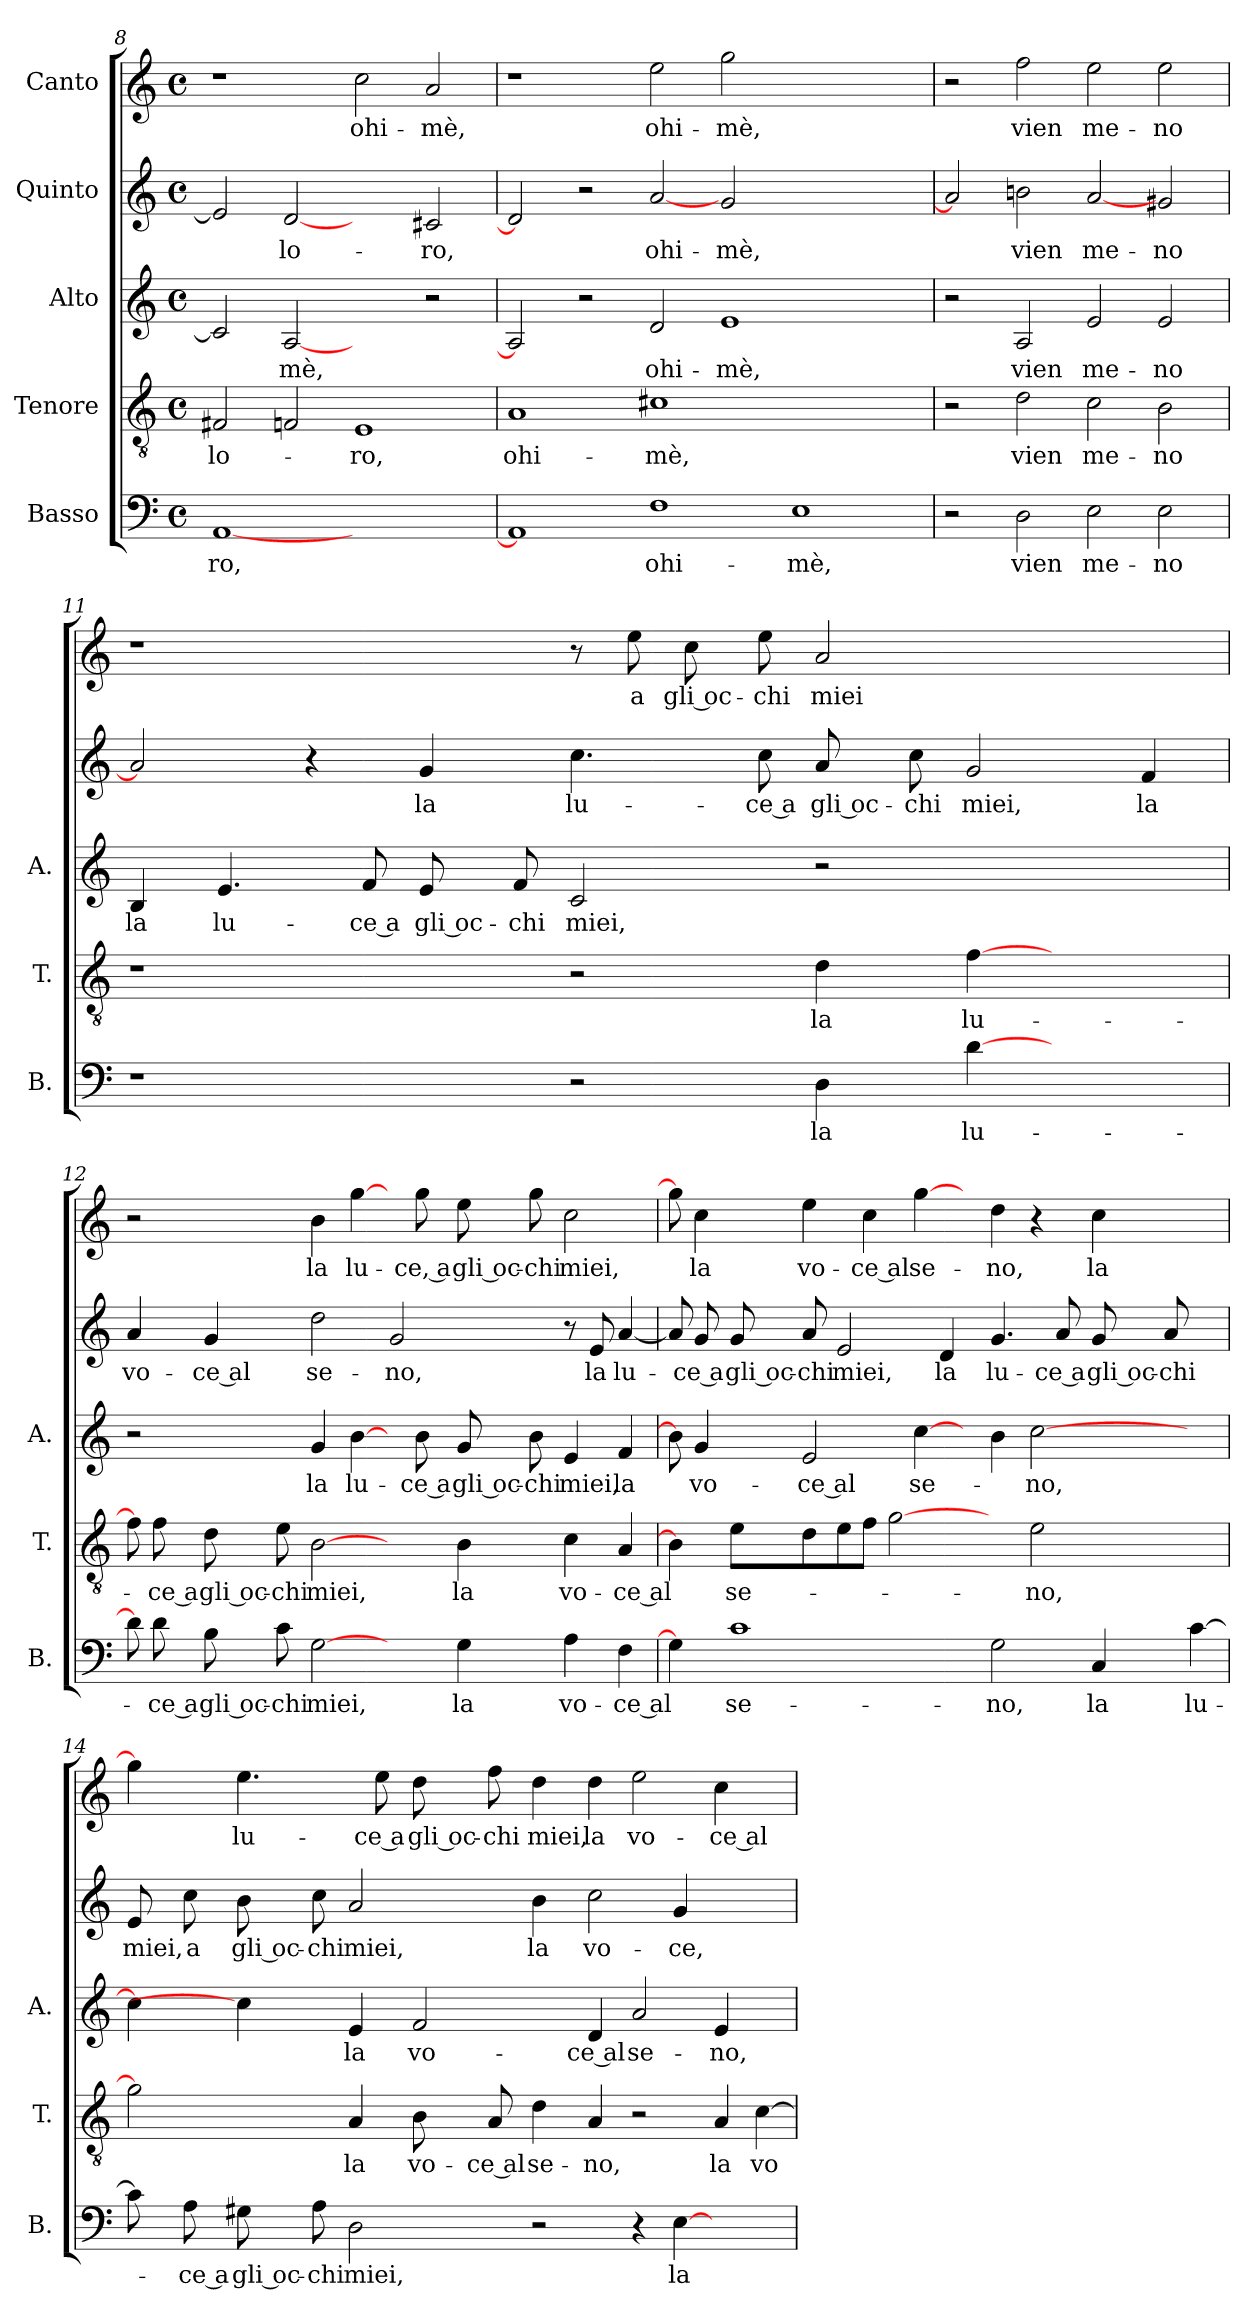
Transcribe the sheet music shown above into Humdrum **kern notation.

**kern	**text	**kern	**text	**kern	**text	**kern	**text	**kern	**text
*part5	*part5	*part4	*part4	*part3	*part3	*part2	*part2	*part1	*part1
*staff5	*staff5	*staff4	*staff4	*staff3	*staff3	*staff2	*staff2	*staff1	*staff1
*I"Basso	*	*I"Tenore	*	*I"Alto	*	*I"Quinto	*	*I"Canto	*
*I'B.	*	*I'T.	*	*I'A.	*	*	*	*	*
*clefF4	*	*clefGv2	*	*clefG2	*	*clefG2	*	*clefG2	*
*k[]	*	*k[]	*	*k[]	*	*k[]	*	*k[]	*
*C:	*	*C:	*	*C:	*	*C:	*	*C:	*
*M4/4	*	*M4/4	*	*M4/4	*	*M4/4	*	*M4/4	*
*met(c)	*	*met(c)	*	*met(c)	*	*met(c)	*	*met(c)	*
=8	=8	=8	=8	=8	=8	=8	=8	=8	=8
[1AA/	-ro,	2F#X/	-lo-	2c/]	.	2e/]	.	1r	.
.	.	2Fn/	.	[2A/	-mè,	[2d/	-lo-	.	.
1ryy	.	1E/	-ro,	2ryy	.	2ryy	.	2cc\	ohi-
.	.	.	.	2r	.	2c#X/	-ro,	2a/	-mè,
=9	=9	=9	=9	=9	=9	=9	=9	=9	=9
1AA/]	.	1A/	ohi-	2A/]	.	2d/]	.	1r	.
.	.	.	.	2r	.	2r	.	.	.
1F\	ohi-	1c#X\	-mè,	2d/	ohi-	[2a/	ohi-	2ee\	ohi-
.	.	.	.	1e/	-mè,	2g/	-mè,	2gg\	-mè,
1E\	-mè,	1ryy	.	.	.	1ryy	.	1ryy	.
.	.	.	.	2ryy	.	.	.	.	.
=10	=10	=10	=10	=10	=10	=10	=10	=10	=10
2r	.	2r	.	2r	.	2a/]	.	2r	.
2D\	vien	2d\	vien	2A/	vien	2bn\	vien	2ff\	vien
2E\	me-	2c\	me-	2e/	me-	[2a/	me-	2ee\	me-
2E\	-no	2B\	-no	2e/	-no	2g#X/	-no	2ee\	-no
=11	=11	=11	=11	=11	=11	=11	=11	=11	=11
1r	.	1r	.	4B/	la	2a/]	.	1r	.
.	.	.	.	4.e/	lu-	.	.	.	.
.	.	.	.	.	.	4r	.	.	.
.	.	.	.	8f/	-ce a	.	.	.	.
.	.	.	.	8e/	gli oc-	4g/	la	.	.
.	.	.	.	8f/	-chi	.	.	.	.
2r	.	2r	.	2c/	miei,	4.cc\	lu-	8r	.
.	.	.	.	.	.	.	.	8ee\	a
.	.	.	.	.	.	.	.	8cc\	gli oc-
.	.	.	.	.	.	8cc\	-ce a	8ee\	-chi
4D\	la	4d\	la	2r	.	8a/	gli oc-	2a/	miei
.	.	.	.	.	.	8cc\	-chi	.	.
[4d\	lu-	[4f\	lu-	.	.	2g/	miei,	.	.
2ryy	.	2ryy	.	2ryy	.	.	.	2ryy	.
.	.	.	.	.	.	4f/	la	.	.
=12	=12	=12	=12	=12	=12	=12	=12	=12	=12
8d\]	.	8f\]	.	2r	.	4a/	vo-	2r	.
8d\	-ce a	8f\	-ce a	.	.	.	.	.	.
8B\	gli oc-	8d\	gli oc-	.	.	4g/	-ce al	.	.
8c\	-chi	8e\	-chi	.	.	.	.	.	.
[2G\	miei,	[2B\	miei,	4g/	la	2dd\	se-	4b\	la
.	.	.	.	[4b\	lu-	.	.	[4gg\	lu-
4ryy	.	4ryy	.	8ryy	.	2g/	-no,	8ryy	.
.	.	.	.	8b\	-ce a	.	.	8gg\	-ce, a
4G\	la	4B\	la	8g/	gli oc-	.	.	8ee\	gli oc-
.	.	.	.	8b\	-chi	.	.	8gg\	-chi
4A\	vo-	4c\	vo-	4e/	miei,	8r	.	2cc\	miei,
.	.	.	.	.	.	8e/	la	.	.
4F\	-ce al	4A/	-ce al	4f/	la	[4a/	lu-	.	.
=13	=13	=13	=13	=13	=13	=13	=13	=13	=13
4G\]	.	4B\]	.	8b\]	.	8a/]	.	8gg\]	.
.	.	.	.	4g/	vo-	8g/	-ce a	4cc\	la
1c\	se-	8e\L	se-	.	.	8g/	gli oc-	.	.
.	.	8d\	.	2e/	-ce al	8a/	-chi	4ee\	vo-
.	.	8e\	.	.	.	2e/	miei,	.	.
.	.	8f\J	.	.	.	.	.	4cc\	-ce al
.	.	[2g\	.	.	.	.	.	.	.
.	.	.	.	[4cc\	se-	.	.	[4gg\	se-
.	.	.	.	.	.	4d/	la	.	.
.	.	.	.	8ryy	.	.	.	8ryy	.
2G\	-no,	4ryy	.	4b\	.	4.g/	lu-	4dd\	-no,
.	.	2e\	-no,	[2cc\	-no,	.	.	4r	.
.	.	.	.	.	.	8a/	-ce a	.	.
4C/	la	.	.	.	.	8g/	gli oc-	4cc\	la
.	.	.	.	.	.	8a/	-chi	.	.
[4c\	lu-	4ryy	.	4ryy	.	4ryy	.	4ryy	.
=14	=14	=14	=14	=14	=14	=14	=14	=14	=14
8c\]	.	2g\]	.	4cc\]	.	8e/	miei,	4gg\]	.
8A\	-ce a	.	.	.	.	8cc\	a	.	.
8G#X\	gli oc-	.	.	4cc\]	.	8b\	gli oc-	4.ee\	lu-
8A\	-chi	.	.	.	.	8cc\	-chi	.	.
2D\	miei,	4A/	la	4e/	la	2a/	miei,	.	.
.	.	.	.	.	.	.	.	8ee\	-ce a
.	.	8B\	vo-	2f/	vo-	.	.	8dd\	gli oc-
.	.	8A/	-ce al	.	.	.	.	8ff\	-chi
2r	.	4d\	se-	.	.	4b\	la	4dd\	miei,
.	.	4A/	-no,	4d/	-ce al	2cc\	vo-	4dd\	la
4r	.	2r	.	2a/	se-	.	.	2ee\	vo-
[4E\	la	.	.	.	.	4g/	-ce,	.	.
2ryy	.	4A/	la	4e/	-no,	2ryy	.	4cc\	-ce al
.	.	[4c\	vo-	4ryy	.	.	.	4ryy	.
=	=	=	=	=	=	=	=	=	=
*-	*-	*-	*-	*-	*-	*-	*-	*-	*-
